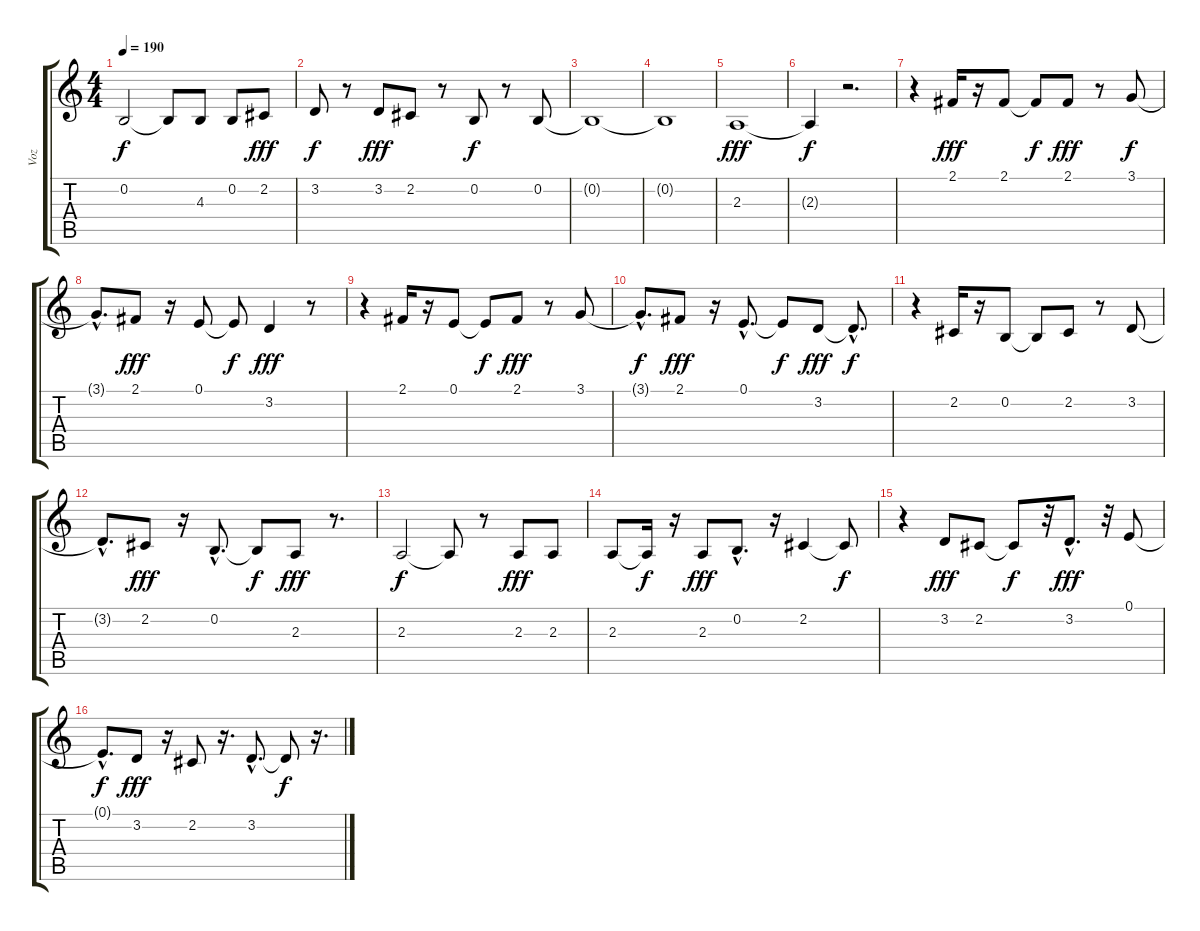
\track ("Voz" "Voz") {instrument altosax}
\staff {score tabs}
\tuning (E4 B3 G3 D3 A2 E2) {hide}
\ts (4 4)
\tempo 190
\clef g2
\ks c
0.2{t}.2{dy f} 0.2{t}.8 4.3.8 0.2.8 2.2.8{dy fff} |
3.2.8{dy f} r.8 3.2.8{dy fff} 2.2.8 r.8 0.2.8{dy f} r.8 0.2.8 |
0.2{t}.1 |
0.2{t}.1 |
2.3.1{dy fff} |
2.3{t}.4{dy f} r.2{d} |
r.4 2.1.16{dy fff} r.16 2.1.8 2.1{t}.8{dy f} 2.1.8{dy fff} r.8 3.1.8{dy f} |
3.1{hac t}.8{d} 2.1.8{dy fff} r.16 0.1.8 0.1{t}.8{dy f} 3.2.4{dy fff} r.8 |
r.4 2.1.16 r.16 0.1.8 0.1{t}.8{dy f} 2.1.8{dy fff} r.8 3.1.8 |
3.1{hac t}.8{d dy f} 2.1.8{dy fff} r.16 0.1{hac}.8{d} 0.1{t}.8{dy f} 3.2.8{dy fff} 3.2{hac t}.8{d dy f} |
r.4 2.2.16 r.16 0.2.8 0.2{t}.8 2.2.8 r.8 3.2.8 |
3.2{hac t}.8{d} 2.2.8{dy fff} r.16 0.2{hac}.8{d} 0.2{t}.8{dy f} 2.3.8{dy fff} r.8{d} |
2.3.2{dy f} 2.3{t}.8 r.8 2.3.8{dy fff} 2.3.8 |
2.3.8 2.3{t}.16{dy f} r.16 2.3.8{dy fff} 0.2{hac}.8{d} r.16 2.2.4 2.2{t}.8{dy f} |
r.4 3.2.8{dy fff} 2.2.8 2.2{t}.8{dy f} r.32 3.2{hac}.8{d dy fff} r.32 0.1.8 |
0.1{hac t}.8{d dy f} 3.2.8{dy fff} r.16 2.2.8 r.16{d} 3.2{hac}.8{d} 3.2{t}.8{dy f} r.16{d}
